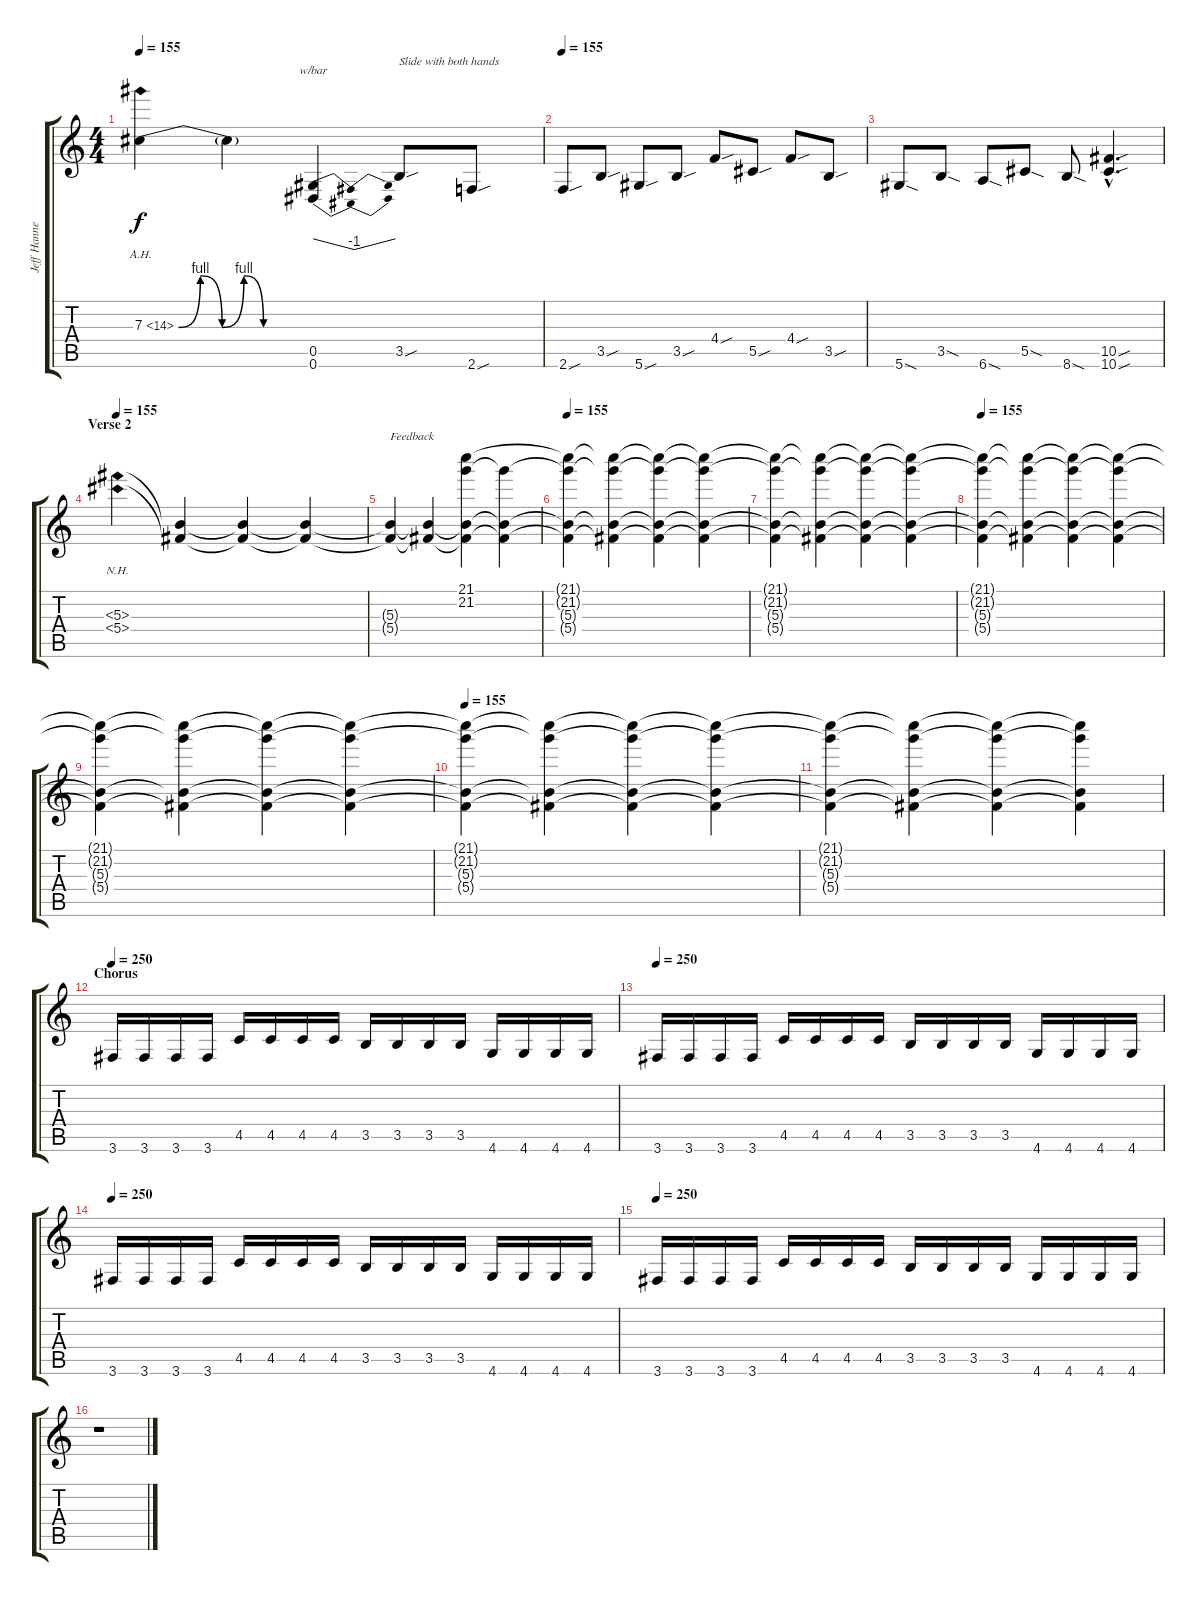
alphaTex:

\track ("Jeff Hanneman" "Jeff Hanne") {instrument distortionguitar}
\staff {score tabs}
\tuning (Eb4 Bb3 Gb3 Db3 Ab2 Eb2) {hide}
\ts (4 4)
\tempo 155
\clef g2
\ks c
7.3{be (custom 0 0 10 4 20 0 30 4 39 0 60 0) ah 7}.4{dy f} 7.3{t}.4 (0.5 0.6).4{tbe (dip default 0 0 30 -4 60 0)} 3.5{sou}.8{txt "Slide with both hands"} 2.6{sou}.8 |
\tempo 155
2.6{sou}.8 3.5{sou}.8 5.6{sou}.8 3.5{sou}.8 4.4{sou}.8 5.5{sou}.8 4.4{sou}.8 3.5{sou}.8 |
5.6{sod}.8 3.5{sod}.8 6.6{sod}.8 5.5{sod}.8 8.6{sod}.8 (10.5{sou hac} 10.6{sou hac}).4{d} |
\section ("" "Verse 2")
\tempo 155
(5.3{nh} 5.4{nh}).4 (5.3{t} 5.4{t}).4 (5.3{t} 5.4{t}).4 (5.3{t} 5.4{t}).4 |
(5.3{t} 5.4{t}).4{txt "Feedback"} (5.3{t} 5.4{t}).4 (21.1 21.2 5.3{t} 5.4{t}).4 (21.2{t} 5.3{t} 5.4{t}).4 |
\tempo 155
(21.1{t} 21.2{t} 5.3{t} 5.4{t}).4{volume 8} (21.1{t} 21.2{t} 5.3{t} 5.4{t}).4 (21.1{t} 21.2{t} 5.3{t} 5.4{t}).4 (21.1{t} 21.2{t} 5.3{t} 5.4{t}).4 |
(21.1{t} 21.2{t} 5.3{t} 5.4{t}).4 (21.1{t} 21.2{t} 5.3{t} 5.4{t}).4 (21.1{t} 21.2{t} 5.3{t} 5.4{t}).4 (21.1{t} 21.2{t} 5.3{t} 5.4{t}).4 |
\tempo 155
(21.1{t} 21.2{t} 5.3{t} 5.4{t}).4 (21.1{t} 21.2{t} 5.3{t} 5.4{t}).4 (21.1{t} 21.2{t} 5.3{t} 5.4{t}).4 (21.1{t} 21.2{t} 5.3{t} 5.4{t}).4 |
(21.1{t} 21.2{t} 5.3{t} 5.4{t}).4 (21.1{t} 21.2{t} 5.3{t} 5.4{t}).4 (21.1{t} 21.2{t} 5.3{t} 5.4{t}).4 (21.1{t} 21.2{t} 5.3{t} 5.4{t}).4 |
\tempo 155
(21.1{t} 21.2{t} 5.3{t} 5.4{t}).4 (21.1{t} 21.2{t} 5.3{t} 5.4{t}).4 (21.1{t} 21.2{t} 5.3{t} 5.4{t}).4 (21.1{t} 21.2{t} 5.3{t} 5.4{t}).4 |
(21.1{t} 21.2{t} 5.3{t} 5.4{t}).4 (21.1{t} 21.2{t} 5.3{t} 5.4{t}).4 (21.1{t} 21.2{t} 5.3{t} 5.4{t}).4 (21.1{t} 21.2{t} 5.3{t} 5.4{t}).4 |
\section ("" "Chorus")
\tempo 250
3.6.16{volume 16} 3.6.16 3.6.16 3.6.16 4.5.16 4.5.16 4.5.16 4.5.16 3.5.16 3.5.16 3.5.16 3.5.16 4.6.16 4.6.16 4.6.16 4.6.16 |
\tempo 250
3.6.16 3.6.16 3.6.16 3.6.16 4.5.16 4.5.16 4.5.16 4.5.16 3.5.16 3.5.16 3.5.16 3.5.16 4.6.16 4.6.16 4.6.16 4.6.16 |
\tempo 250
3.6.16 3.6.16 3.6.16 3.6.16 4.5.16 4.5.16 4.5.16 4.5.16 3.5.16 3.5.16 3.5.16 3.5.16 4.6.16 4.6.16 4.6.16 4.6.16 |
\tempo 250
3.6.16 3.6.16 3.6.16 3.6.16 4.5.16 4.5.16 4.5.16 4.5.16 3.5.16 3.5.16 3.5.16 3.5.16 4.6.16 4.6.16 4.6.16 4.6.16 |
r.1
